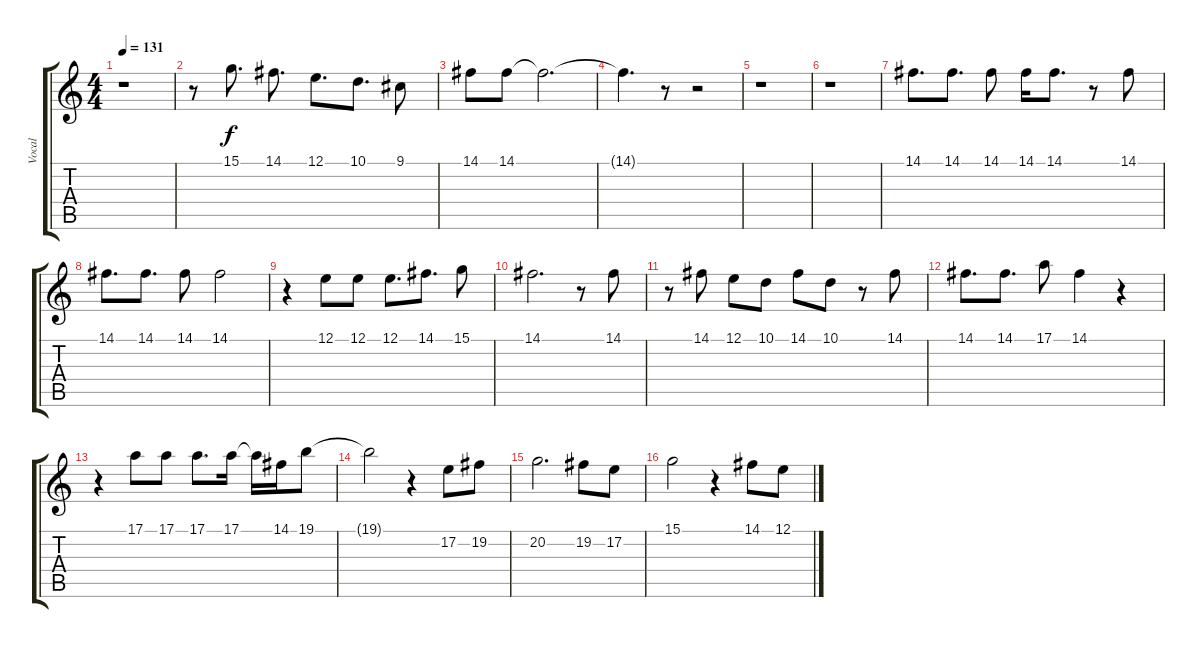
\track ("Vocal" "Vocal") {instrument violin}
\staff {score tabs}
\tuning (E4 B3 G3 D3 A2 E2) {hide}
\ts (4 4)
\tempo 131
\clef g2
\ks c
r.1{dy f} |
r.8 15.1.8{d} 14.1.8{d} 12.1.8{d} 10.1.8{d} 9.1.8 |
14.1.8 14.1.8 14.1{t}.2{d} |
14.1{t}.4{d} r.8 r.2 |
r.1 |
r.1 |
14.1.8{d} 14.1.8{d} 14.1.8 14.1.16 14.1.8{d} r.8 14.1.8 |
14.1.8{d} 14.1.8{d} 14.1.8 14.1.2 |
r.4 12.1.8 12.1.8 12.1.8{d} 14.1.8{d} 15.1.8 |
14.1.2{d} r.8 14.1.8 |
r.8 14.1.8 12.1.8 10.1.8 14.1.8 10.1.8 r.8 14.1.8 |
14.1.8{d} 14.1.8{d} 17.1.8 14.1.4 r.4 |
r.4 17.1.8 17.1.8 17.1.8{d} 17.1.16 17.1{t}.16 14.1.16 19.1.8 |
19.1{t}.2 r.4 17.2.8 19.2.8 |
20.2.2{d} 19.2.8 17.2.8 |
15.1.2 r.4 14.1.8 12.1.8
